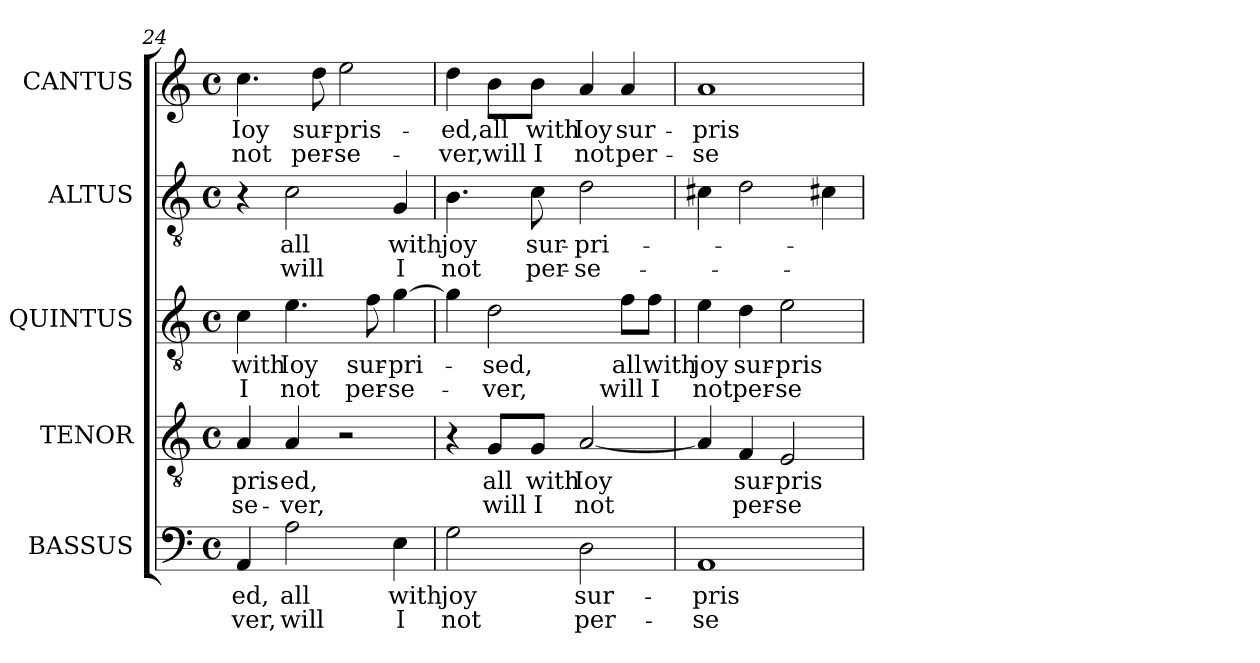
**kern	**text	**text	**kern	**text	**text	**kern	**text	**text	**kern	**text	**text	**kern	**text	**text
*part5	*part5	*part5	*part4	*part4	*part4	*part3	*part3	*part3	*part2	*part2	*part2	*part1	*part1	*part1
*staff5	*staff5	*staff5	*staff4	*staff4	*staff4	*staff3	*staff3	*staff3	*staff2	*staff2	*staff2	*staff1	*staff1	*staff1
*I"BASSUS	*	*	*I"TENOR	*	*	*I"QUINTUS	*	*	*I"ALTUS	*	*	*I"CANTUS	*	*
*I'B	*	*	*I'T	*	*	*	*	*	*I'A.	*	*	*I'S	*	*
*clefF4	*	*	*clefGv2	*	*	*clefGv2	*	*	*clefGv2	*	*	*clefG2	*	*
*	*	*	*ITrd7c12	*	*	*ITrd7c12	*	*	*ITrd7c12	*	*	*	*	*
*k[]	*	*	*k[]	*	*	*k[]	*	*	*k[]	*	*	*k[]	*	*
*C:	*	*	*C:	*	*	*C:	*	*	*C:	*	*	*C:	*	*
*M4/4	*	*	*M4/4	*	*	*M4/4	*	*	*M4/4	*	*	*M4/4	*	*
*met(c)	*	*	*met(c)	*	*	*met(c)	*	*	*met(c)	*	*	*met(c)	*	*
=24	=24	=24	=24	=24	=24	=24	=24	=24	=24	=24	=24	=24	=24	=24
!	!LO:LY:b:color=#000000	!LO:LY:b:color=#000000	!	!	!	!	!	!	!	!	!	!	!	!
!	!	!	!	!LO:LY:b:color=#000000	!LO:LY:b:color=#000000	!	!	!	!	!	!	!	!	!
!	!	!	!	!	!	!	!LO:LY:b:color=#000000	!LO:LY:b:color=#000000	!	!	!	!	!	!
!	!	!	!	!	!	!	!	!	!	!	!	!	!LO:LY:b:color=#000000	!LO:LY:b:color=#000000
4AAi/	-ed,	-ver,	4AAi/	-pris-	-se-	4Ci\	with	I	4r	.	.	4.cci\	Ioy	not
!	!LO:LY:b:color=#000000	!LO:LY:b:color=#000000	!	!	!	!	!	!	!	!	!	!	!	!
!	!	!	!	!LO:LY:b:color=#000000	!LO:LY:b:color=#000000	!	!	!	!	!	!	!	!	!
!	!	!	!	!	!	!	!LO:LY:b:color=#000000	!LO:LY:b:color=#000000	!	!	!	!	!	!
!	!	!	!	!	!	!	!	!	!	!LO:LY:b:color=#000000	!LO:LY:b:color=#000000	!	!	!
2Ai\	all	will	4AAi/	-ed,	-ver,	4.Ei\	Ioy	not	2Ci\	all	will	.	.	.
!	!	!	!	!	!	!	!	!	!	!	!	!	!LO:LY:b:color=#000000	!LO:LY:b:color=#000000
.	.	.	.	.	.	.	.	.	.	.	.	8ddi\	sur-	per-
!	!	!	!	!	!	!	!	!	!	!	!	!	!LO:LY:b:color=#000000	!LO:LY:b:color=#000000
.	.	.	2r	.	.	.	.	.	.	.	.	2eei\	-pris-	-se-
!	!	!	!	!	!	!	!LO:LY:b:color=#000000	!LO:LY:b:color=#000000	!	!	!	!	!	!
.	.	.	.	.	.	8Fi\	sur-	per-	.	.	.	.	.	.
!	!LO:LY:b:color=#000000	!LO:LY:b:color=#000000	!	!	!	!	!	!	!	!	!	!	!	!
!	!	!	!	!	!	!	!LO:LY:b:color=#000000	!LO:LY:b:color=#000000	!	!	!	!	!	!
!	!	!	!	!	!	!	!	!	!	!LO:LY:b:color=#000000	!LO:LY:b:color=#000000	!	!	!
4Ei\	with	I	.	.	.	[>4Gi\	-pri-	-se-	4GGi/	with	I	.	.	.
=25	=25	=25	=25	=25	=25	=25	=25	=25	=25	=25	=25	=25	=25	=25
!	!LO:LY:b:color=#000000	!LO:LY:b:color=#000000	!	!	!	!	!	!	!	!	!	!	!	!
!	!	!	!	!	!	!	!	!	!	!LO:LY:b:color=#000000	!LO:LY:b:color=#000000	!	!	!
!	!	!	!	!	!	!	!	!	!	!	!	!	!LO:LY:b:color=#000000	!LO:LY:b:color=#000000
2Gi\	joy	not	4r	.	.	4Gi\]	.	.	4.BBi\	joy	not	4ddi\	-ed,	-ver,
!	!	!	!	!LO:LY:b:color=#000000	!LO:LY:b:color=#000000	!	!	!	!	!	!	!	!	!
!	!	!	!	!	!	!	!LO:LY:b:color=#000000	!LO:LY:b:color=#000000	!	!	!	!	!	!
!	!	!	!	!	!	!	!	!	!	!	!	!	!LO:LY:b:color=#000000	!LO:LY:b:color=#000000
.	.	.	8GGi/L	all	will	2Di\	-sed,	-ver,	.	.	.	8bi\L	all	will
!	!	!	!	!LO:LY:b:color=#000000	!LO:LY:b:color=#000000	!	!	!	!	!	!	!	!	!
!	!	!	!	!	!	!	!	!	!	!LO:LY:b:color=#000000	!LO:LY:b:color=#000000	!	!	!
!	!	!	!	!	!	!	!	!	!	!	!	!	!LO:LY:b:color=#000000	!LO:LY:b:color=#000000
.	.	.	8GGi/J	with	I	.	.	.	8Ci\	sur-	per-	8bi\J	with	I
!	!LO:LY:b:color=#000000	!LO:LY:b:color=#000000	!	!	!	!	!	!	!	!	!	!	!	!
!	!	!	!	!LO:LY:b:color=#000000	!LO:LY:b:color=#000000	!	!	!	!	!	!	!	!	!
!	!	!	!	!	!	!	!	!	!	!LO:LY:b:color=#000000	!LO:LY:b:color=#000000	!	!	!
!	!	!	!	!	!	!	!	!	!	!	!	!	!LO:LY:b:color=#000000	!LO:LY:b:color=#000000
2Di\	sur-	per-	[<2AAi/	Ioy	not	.	.	.	2Di\	-pri-	-se-	4ai/	Ioy	not
!	!	!	!	!	!	!	!LO:LY:b:color=#000000	!LO:LY:b:color=#000000	!	!	!	!	!	!
!	!	!	!	!	!	!	!	!	!	!	!	!	!LO:LY:b:color=#000000	!LO:LY:b:color=#000000
.	.	.	.	.	.	8Fi\L	all	will	.	.	.	4ai/	sur-	per-
!	!	!	!	!	!	!	!LO:LY:b:color=#000000	!LO:LY:b:color=#000000	!	!	!	!	!	!
.	.	.	.	.	.	8Fi\J	with	I	.	.	.	.	.	.
!!LO:PB:g=z
=26	=26	=26	=26	=26	=26	=26	=26	=26	=26	=26	=26	=26	=26	=26
!	!LO:LY:b:color=#000000	!LO:LY:b:color=#000000	!	!	!	!	!	!	!	!	!	!	!	!
!	!	!	!	!	!	!	!LO:LY:b:color=#000000	!LO:LY:b:color=#000000	!	!	!	!	!	!
!	!	!	!	!	!	!	!	!	!	!	!	!	!LO:LY:b:color=#000000	!LO:LY:b:color=#000000
1AAi	-pris-	-se-	4AAi/]	.	.	4Ei\	joy	not	4C#Xi\	.	.	1ai	-pris-	-se-
!	!	!	!	!LO:LY:b:color=#000000	!LO:LY:b:color=#000000	!	!	!	!	!	!	!	!	!
!	!	!	!	!	!	!	!LO:LY:b:color=#000000	!LO:LY:b:color=#000000	!	!	!	!	!	!
.	.	.	4FFi/	sur-	per-	4Di\	sur-	per-	2Di\	.	.	.	.	.
!	!	!	!	!LO:LY:b:color=#000000	!LO:LY:b:color=#000000	!	!	!	!	!	!	!	!	!
!	!	!	!	!	!	!	!LO:LY:b:color=#000000	!LO:LY:b:color=#000000	!	!	!	!	!	!
.	.	.	2EEi/	-pris-	-se-	2Ei\	-pris-	-se-	.	.	.	.	.	.
.	.	.	.	.	.	.	.	.	4C#Xi\	.	.	.	.	.
=	=	=	=	=	=	=	=	=	=	=	=	=	=	=
*-	*-	*-	*-	*-	*-	*-	*-	*-	*-	*-	*-	*-	*-	*-
